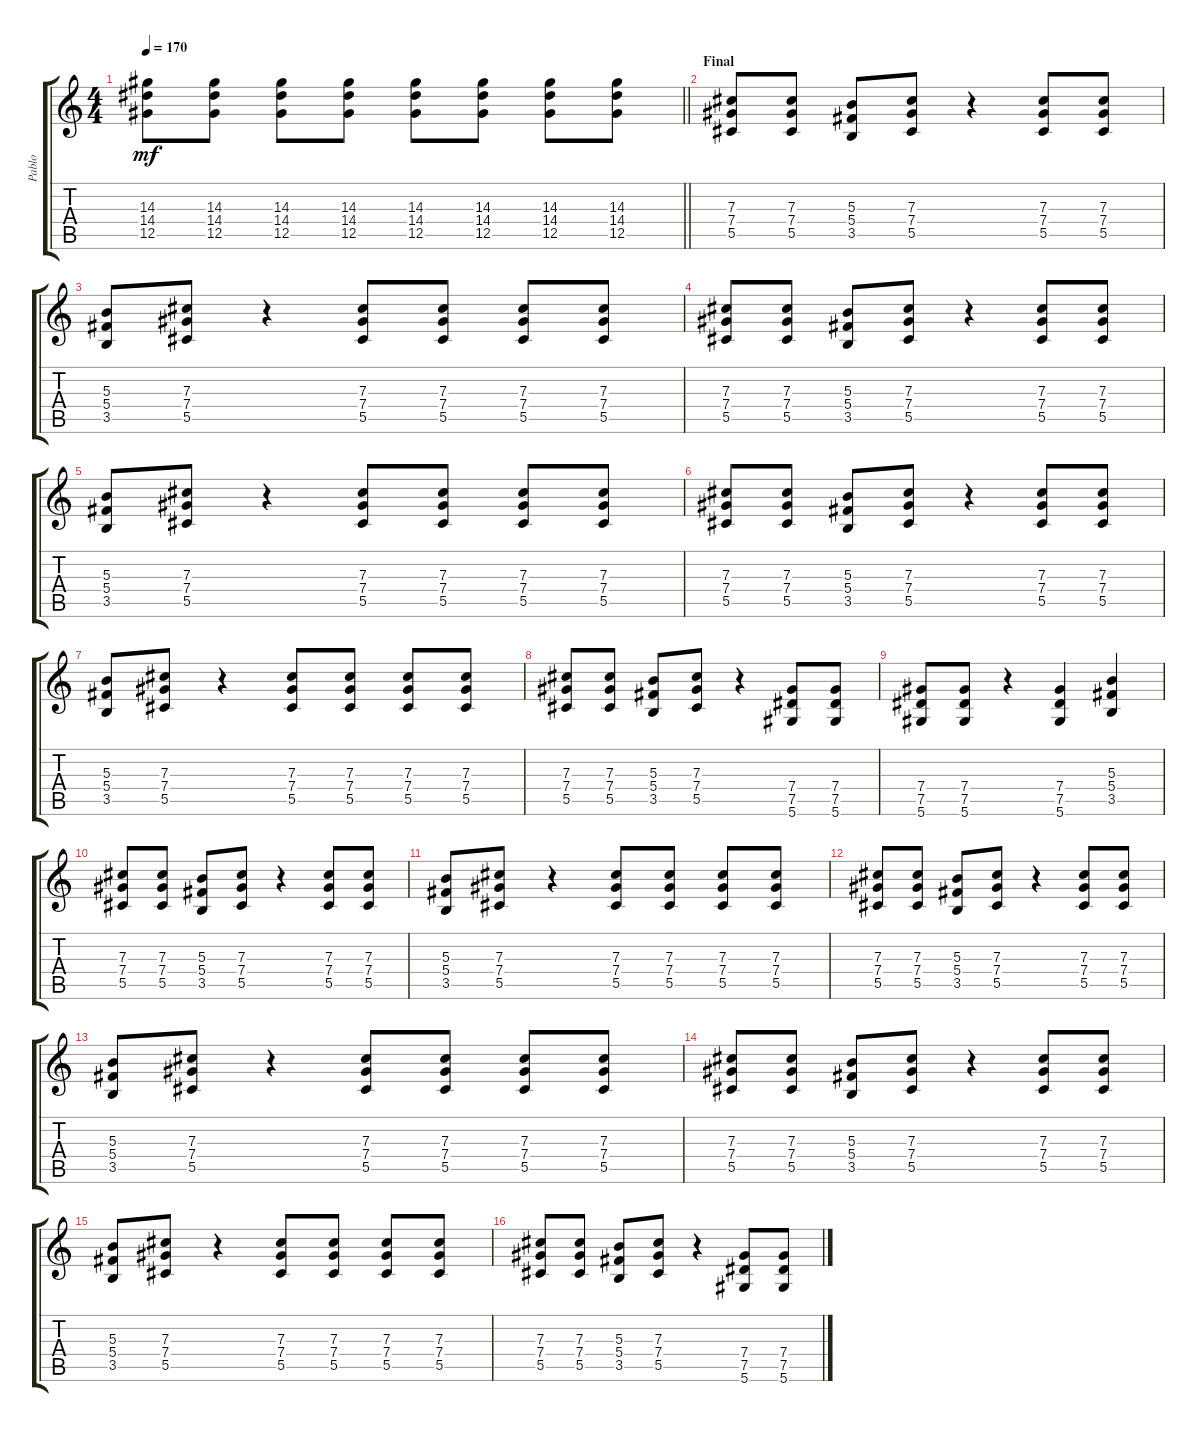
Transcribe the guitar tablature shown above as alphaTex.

\track ("Pablo" "Pablo") {instrument overdrivenguitar}
\staff {score tabs}
\tuning (Eb4 Bb3 Gb3 Db3 Ab2 Eb2) {hide}
\ts (4 4)
\tempo 170
\clef g2
\barLineRight lightlight
\ks c
(14.3 14.4 12.5).8{dy mf} (14.3 14.4 12.5).8 (14.3 14.4 12.5).8 (14.3 14.4 12.5).8 (14.3 14.4 12.5).8 (14.3 14.4 12.5).8 (14.3 14.4 12.5).8 (14.3 14.4 12.5).8 |
\section ("" "Final")
(7.3 7.4 5.5).8 (7.3 7.4 5.5).8 (5.3 5.4 3.5).8 (7.3 7.4 5.5).8 r.4 (7.3 7.4 5.5).8 (7.3 7.4 5.5).8 |
(5.3 5.4 3.5).8 (7.3 7.4 5.5).8 r.4 (7.3 7.4 5.5).8 (7.3 7.4 5.5).8 (7.3 7.4 5.5).8 (7.3 7.4 5.5).8 |
(7.3 7.4 5.5).8 (7.3 7.4 5.5).8 (5.3 5.4 3.5).8 (7.3 7.4 5.5).8 r.4 (7.3 7.4 5.5).8 (7.3 7.4 5.5).8 |
(5.3 5.4 3.5).8 (7.3 7.4 5.5).8 r.4 (7.3 7.4 5.5).8 (7.3 7.4 5.5).8 (7.3 7.4 5.5).8 (7.3 7.4 5.5).8 |
(7.3 7.4 5.5).8 (7.3 7.4 5.5).8 (5.3 5.4 3.5).8 (7.3 7.4 5.5).8 r.4 (7.3 7.4 5.5).8 (7.3 7.4 5.5).8 |
(5.3 5.4 3.5).8 (7.3 7.4 5.5).8 r.4 (7.3 7.4 5.5).8 (7.3 7.4 5.5).8 (7.3 7.4 5.5).8 (7.3 7.4 5.5).8 |
(7.3 7.4 5.5).8 (7.3 7.4 5.5).8 (5.3 5.4 3.5).8 (7.3 7.4 5.5).8 r.4 (7.4 7.5 5.6).8 (7.4 7.5 5.6).8 |
(7.4 7.5 5.6).8 (7.4 7.5 5.6).8 r.4 (7.4 7.5 5.6).4 (5.3 5.4 3.5).4 |
(7.3 7.4 5.5).8 (7.3 7.4 5.5).8 (5.3 5.4 3.5).8 (7.3 7.4 5.5).8 r.4 (7.3 7.4 5.5).8 (7.3 7.4 5.5).8 |
(5.3 5.4 3.5).8 (7.3 7.4 5.5).8 r.4 (7.3 7.4 5.5).8 (7.3 7.4 5.5).8 (7.3 7.4 5.5).8 (7.3 7.4 5.5).8 |
(7.3 7.4 5.5).8 (7.3 7.4 5.5).8 (5.3 5.4 3.5).8 (7.3 7.4 5.5).8 r.4 (7.3 7.4 5.5).8 (7.3 7.4 5.5).8 |
(5.3 5.4 3.5).8 (7.3 7.4 5.5).8 r.4 (7.3 7.4 5.5).8 (7.3 7.4 5.5).8 (7.3 7.4 5.5).8 (7.3 7.4 5.5).8 |
(7.3 7.4 5.5).8 (7.3 7.4 5.5).8 (5.3 5.4 3.5).8 (7.3 7.4 5.5).8 r.4 (7.3 7.4 5.5).8 (7.3 7.4 5.5).8 |
(5.3 5.4 3.5).8 (7.3 7.4 5.5).8 r.4 (7.3 7.4 5.5).8 (7.3 7.4 5.5).8 (7.3 7.4 5.5).8 (7.3 7.4 5.5).8 |
(7.3 7.4 5.5).8 (7.3 7.4 5.5).8 (5.3 5.4 3.5).8 (7.3 7.4 5.5).8 r.4 (7.4 7.5 5.6).8 (7.4 7.5 5.6).8
